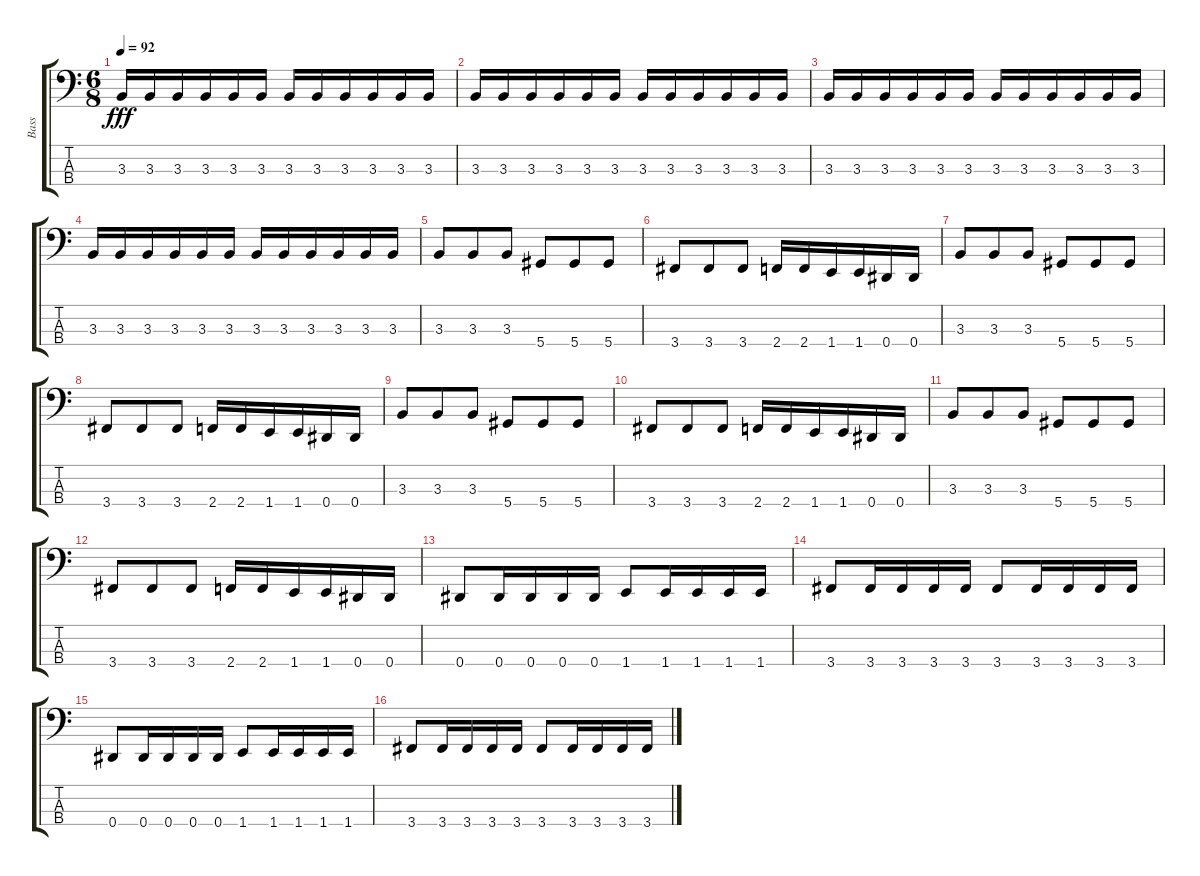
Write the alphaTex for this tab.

\track ("Bass" "Bass") {instrument electricbassfinger}
\staff {score tabs}
\tuning (Gb2 Db2 Ab1 Eb1) {hide}
\ts (6 8)
\tempo 92
\clef f4
\ks c
3.3.16{dy fff} 3.3.16 3.3.16 3.3.16 3.3.16 3.3.16 3.3.16 3.3.16 3.3.16 3.3.16 3.3.16 3.3.16 |
3.3.16 3.3.16 3.3.16 3.3.16 3.3.16 3.3.16 3.3.16 3.3.16 3.3.16 3.3.16 3.3.16 3.3.16 |
3.3.16 3.3.16 3.3.16 3.3.16 3.3.16 3.3.16 3.3.16 3.3.16 3.3.16 3.3.16 3.3.16 3.3.16 |
3.3.16 3.3.16 3.3.16 3.3.16 3.3.16 3.3.16 3.3.16 3.3.16 3.3.16 3.3.16 3.3.16 3.3.16 |
3.3.8 3.3.8 3.3.8 5.4.8 5.4.8 5.4.8 |
3.4.8 3.4.8 3.4.8 2.4.16 2.4.16 1.4.16 1.4.16 0.4.16 0.4.16 |
3.3.8 3.3.8 3.3.8 5.4.8 5.4.8 5.4.8 |
3.4.8 3.4.8 3.4.8 2.4.16 2.4.16 1.4.16 1.4.16 0.4.16 0.4.16 |
3.3.8 3.3.8 3.3.8 5.4.8 5.4.8 5.4.8 |
3.4.8 3.4.8 3.4.8 2.4.16 2.4.16 1.4.16 1.4.16 0.4.16 0.4.16 |
3.3.8 3.3.8 3.3.8 5.4.8 5.4.8 5.4.8 |
3.4.8 3.4.8 3.4.8 2.4.16 2.4.16 1.4.16 1.4.16 0.4.16 0.4.16 |
0.4.8 0.4.16 0.4.16 0.4.16 0.4.16 1.4.8 1.4.16 1.4.16 1.4.16 1.4.16 |
3.4.8 3.4.16 3.4.16 3.4.16 3.4.16 3.4.8 3.4.16 3.4.16 3.4.16 3.4.16 |
0.4.8 0.4.16 0.4.16 0.4.16 0.4.16 1.4.8 1.4.16 1.4.16 1.4.16 1.4.16 |
3.4.8 3.4.16 3.4.16 3.4.16 3.4.16 3.4.8 3.4.16 3.4.16 3.4.16 3.4.16
